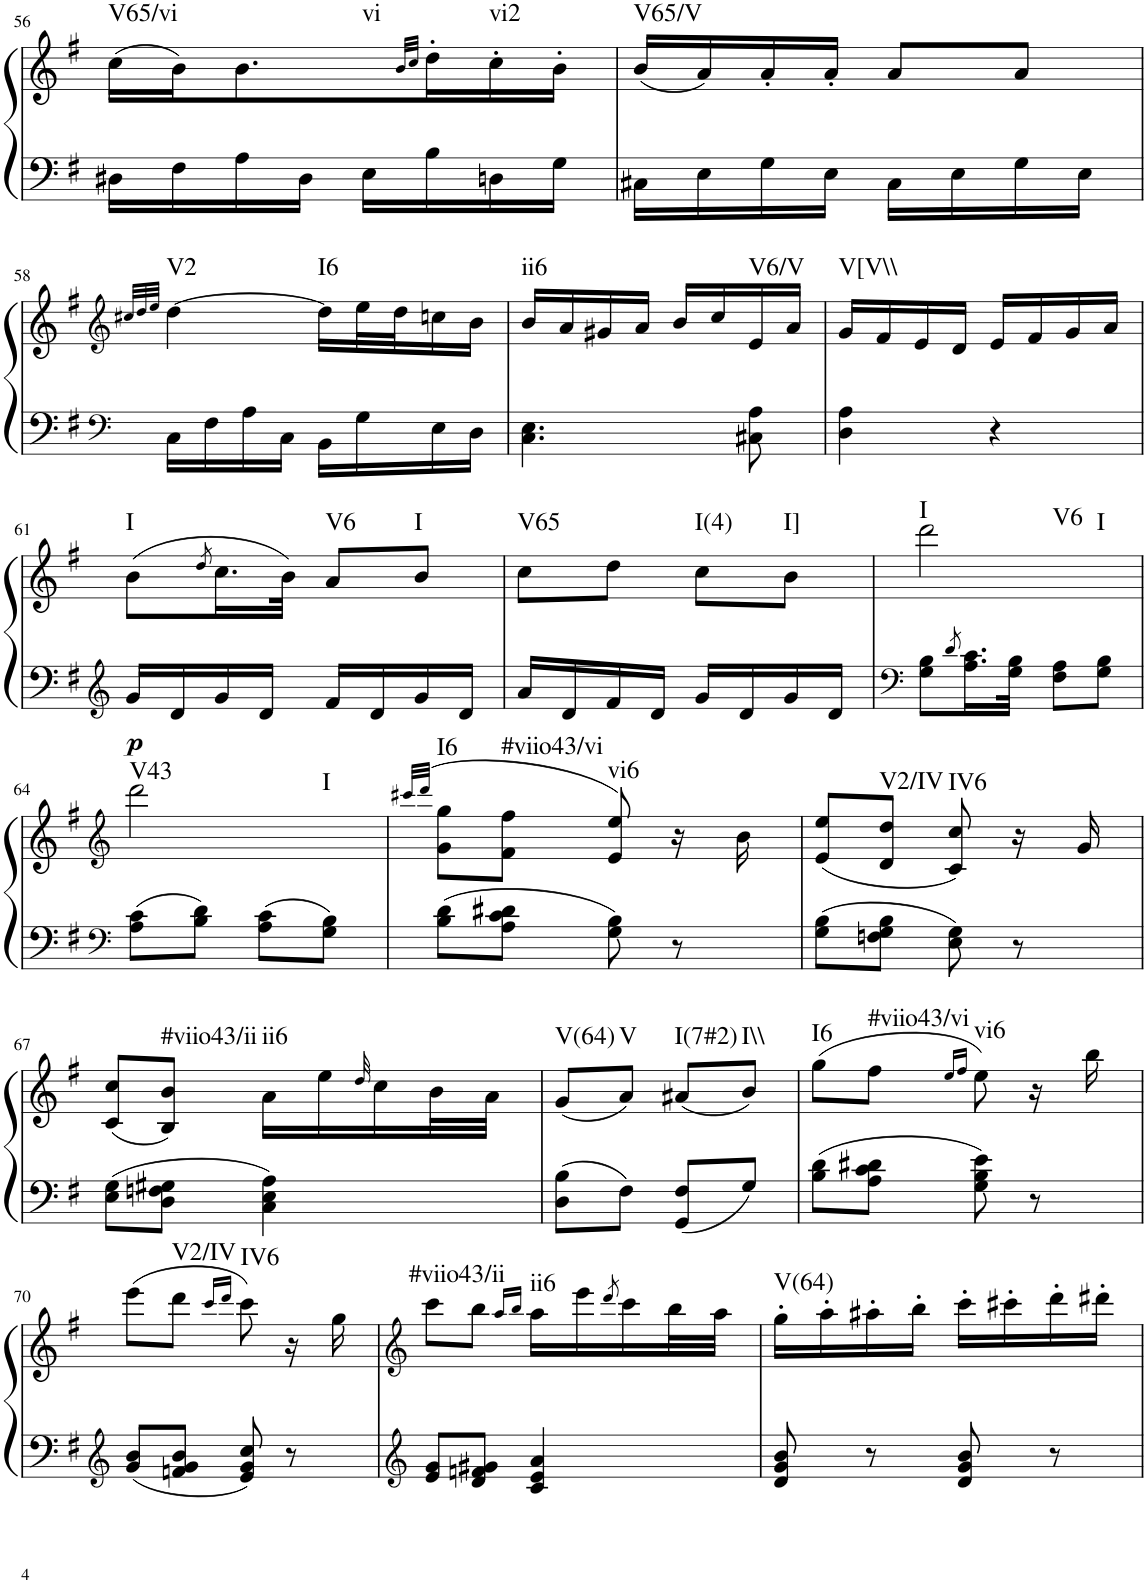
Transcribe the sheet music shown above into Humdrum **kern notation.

**kern	**kern	**dynam	**harte
*part1	*part1	*part1	*part1
*staff2	*staff1	*staff1/2	*
*I"Klavier linke Hand	*	*	*
!!LO:PB:g=z
*clefF4	*clefG2	*	*
*k[f#]	*k[f#]	*	*
*M2/4	*M2/4	*	*
=56	=56	=56	=56
!	!	!	!LO:H:kt=V65/vi
16D#X\LL	(16cc\LL	.	N
16F#\	16b\J)	.	.
!	!	!	!LO:H:kt=vi
16A\	8.b\	.	N
16D#\JJ	.	.	.
16E\LL	.	.	.
.	32qb/LLL	.	.
.	32qcc/JJJ	.	.
16B\	16dd'\L	.	.
!	!	!	!LO:H:kt=vi2
16Dn\	16cc'\	.	N
16G\JJ	16b'\JJ	.	.
=57	=57	=57	=57
!	!	!	!LO:H:kt=V65/V
16C#X\LL	(16b/LL	.	N
16E\	16a/)	.	.
16G\	16a'/	.	.
16E\JJ	16a'/JJ	.	.
16C#\LL	8a/L	.	.
16E\	.	.	.
16G\	8a/J	.	.
16E\JJ	.	.	.
!!LO:LB:g=z
=58	=58	=58	=58
*clefF4	*clefG2	*	*
.	32qcc#X/LLL	.	.
.	32qdd/	.	.
.	32qee/JJJ	.	.
!	!	!	!LO:H:kt=V2
16C\LL	[4dd\	.	N
16F#\	.	.	.
16A\	.	.	.
16C\JJ	.	.	.
!	!	!	!LO:H:kt=I6
16BB\LL	16dd\LL]	.	N
16G\	32ee\L	.	.
.	32dd\J	.	.
16E\	16ccn\	.	.
16D\JJ	16b\JJ	.	.
=59	=59	=59	=59
!	!	!	!LO:H:kt=ii6
4.C\ 4.E\	16b/LL	.	N
.	16a/	.	.
.	16g#X/	.	.
.	16a/JJ	.	.
.	16b/LL	.	.
.	16cc/	.	.
!	!	!	!LO:H:kt=V6/V
8C#X\ 8A\	16e/	.	N
.	16a/JJ	.	.
=60	=60	=60	=60
!	!	!	!LO:H:kt=V[V\\
4D\ 4A\	16g/LL	.	N
.	16f#/	.	.
.	16e/	.	.
.	16d/JJ	.	.
4r	16e/LL	.	.
.	16f#/	.	.
.	16g/	.	.
.	16a/JJ	.	.
!!LO:LB:g=z
=61	=61	=61	=61
*clefG2	*	*	*
!	!	!LO:DY:b=2	!LO:H:kt=I
16g/LL	(8b\L	p	N
16d/	.	.	.
.	8qdd/	.	.
16g/	16.cc\L	.	.
16d/JJ	.	.	.
.	32b\JJk)	.	.
!	!	!	!LO:H:kt=V6
16f#/LL	8a/L	.	N
16d/	.	.	.
!	!	!	!LO:H:kt=I
16g/	8b/J	.	N
16d/JJ	.	.	.
=62	=62	=62	=62
!	!	!	!LO:H:kt=V65
16a/LL	8cc\L	.	N
16d/	.	.	.
16f#/	8dd\J	.	.
16d/JJ	.	.	.
!	!	!	!LO:H:kt=I(4)
16g/LL	8cc\L	.	N
16d/	.	.	.
!	!	!	!LO:H:kt=I]
16g/	8b\J	.	N
16d/JJ	.	.	.
=63	=63	=63	=63
*clefF4	*	*	*
!	!	!	!LO:H:n=1:kt=I
!	!	!	!LO:H:n=2:kt=V6
!	!	!	!LO:H:n=3:kt=I
8G\ 8B\L	2ddd\	.	N N N
8qd/	.	.	.
16.A\ 16.c\L	.	.	.
32G\ 32B\JJk	.	.	.
8F#\ 8A\L	.	.	.
8G\ 8B\J	.	.	.
!!LO:LB:g=z
=64	=64	=64	=64
*clefF4	*clefG2	*	*
!	!	!	!LO:H:n=1:kt=V43
!	!	!	!LO:H:n=2:kt=I
8A\ 8c\L	2ddd\	.	N N
8B\ 8d\J	.	.	.
8A\ 8c\L	.	.	.
8G\ 8B\J	.	.	.
=65	=65	=65	=65
.	32qccc#X/LLL	.	.
.	(32qddd/JJJ	.	.
!	!	!	!LO:H:kt=I6
8B\ 8d\L	8g\ 8gg\L	.	N
!	!	!	!LO:H:kt=#viio43/vi
8A\ 8c\ 8d#X\J	8f#\ 8ff#\J	.	N
!	!	!	!LO:H:kt=vi6
8G\ 8B\	8e/ 8ee/)	.	N
8r	16r	.	.
.	16b\	.	.
=66	=66	=66	=66
8G\ 8B\L	(8e/ 8ee/L	.	.
!	!	!	!LO:H:kt=V2/IV
8Fn\ 8G\ 8B\J	8d/ 8dd/J	.	N
!	!	!	!LO:H:kt=IV6
8E\ 8G\	8c/ 8cc/)	.	N
8r	16r	.	.
.	16g/	.	.
!!LO:LB:g=z
=67	=67	=67	=67
8E\ 8G\L	(8c/ 8cc/L	.	.
!	!	!	!LO:H:kt=#viio43/ii
8D\ 8Fn\ 8G#X\J	8B/ 8b/J)	.	N
!	!	!	!LO:H:kt=ii6
4C\ 4E\ 4A\	16a\LL	.	N
.	16ee\	.	.
.	32qdd/	.	.
.	16cc\	.	.
.	32b\L	.	.
.	32a\JJJ	.	.
=68	=68	=68	=68
!	!	!	!LO:H:kt=V(64)
8D\ 8B\L	(8g/L	.	N
!	!	!	!LO:H:kt=V
8F#\J	8a/J)	.	N
!	!	!	!LO:H:kt=I(7#2)
8GG/ 8F#/L	(8a#X/L	.	N
!	!	!	!LO:H:kt=I\\
8G/J	8b/J)	.	N
=69	=69	=69	=69
!	!	!	!LO:H:kt=I6
8B\ 8d\L	(8gg\L	.	N
!	!	!	!LO:H:kt=#viio43/vi
8A\ 8c\ 8d#X\J	8ff#\J	.	N
.	16qee/LL	.	.
.	16qff#/JJ	.	.
!	!	!	!LO:H:kt=vi6
8G\ 8B\ 8e\	8ee\)	.	N
8r	16r	.	.
.	16bb\	.	.
!!LO:LB:g=z
=70	=70	=70	=70
*clefG2	*	*	*
8g/ 8b/L	(8eee\L	.	.
!	!	!	!LO:H:kt=V2/IV
8fn/ 8g/ 8b/J	8ddd\J	.	N
.	16qccc/LL	.	.
.	16qddd/JJ	.	.
!	!	!	!LO:H:kt=IV6
8e/ 8g/ 8cc/	8ccc\)	.	N
8r	16r	.	.
.	16gg\	.	.
=71	=71	=71	=71
*clefG2	*clefG2	*	*
8e/ 8g/L	8ccc\L	.	.
!	!	!	!LO:H:kt=#viio43/ii
8d/ 8fn/ 8g#X/J	8bb\J	.	N
.	16qaa/LL	.	.
.	16qbb/JJ	.	.
!	!	!	!LO:H:kt=ii6
4c/ 4e/ 4a/	16aa\LL	.	N
.	16eee\	.	.
.	8qddd/	.	.
.	16ccc\	.	.
.	32bb\L	.	.
.	32aa\JJJ	.	.
=72	=72	=72	=72
!	!	!	!LO:H:kt=V(64)
8d/ 8g/ 8b/	16gg'\LL	.	N
.	16aa'\	.	.
8r	16aa#X'\	.	.
.	16bb'\JJ	.	.
8d/ 8g/ 8b/	16ccc'\LL	.	.
.	16ccc#X'\	.	.
8r	16ddd'\	.	.
.	16ddd#X'\JJ	.	.
=	=	=	=
*-	*-	*-	*-
